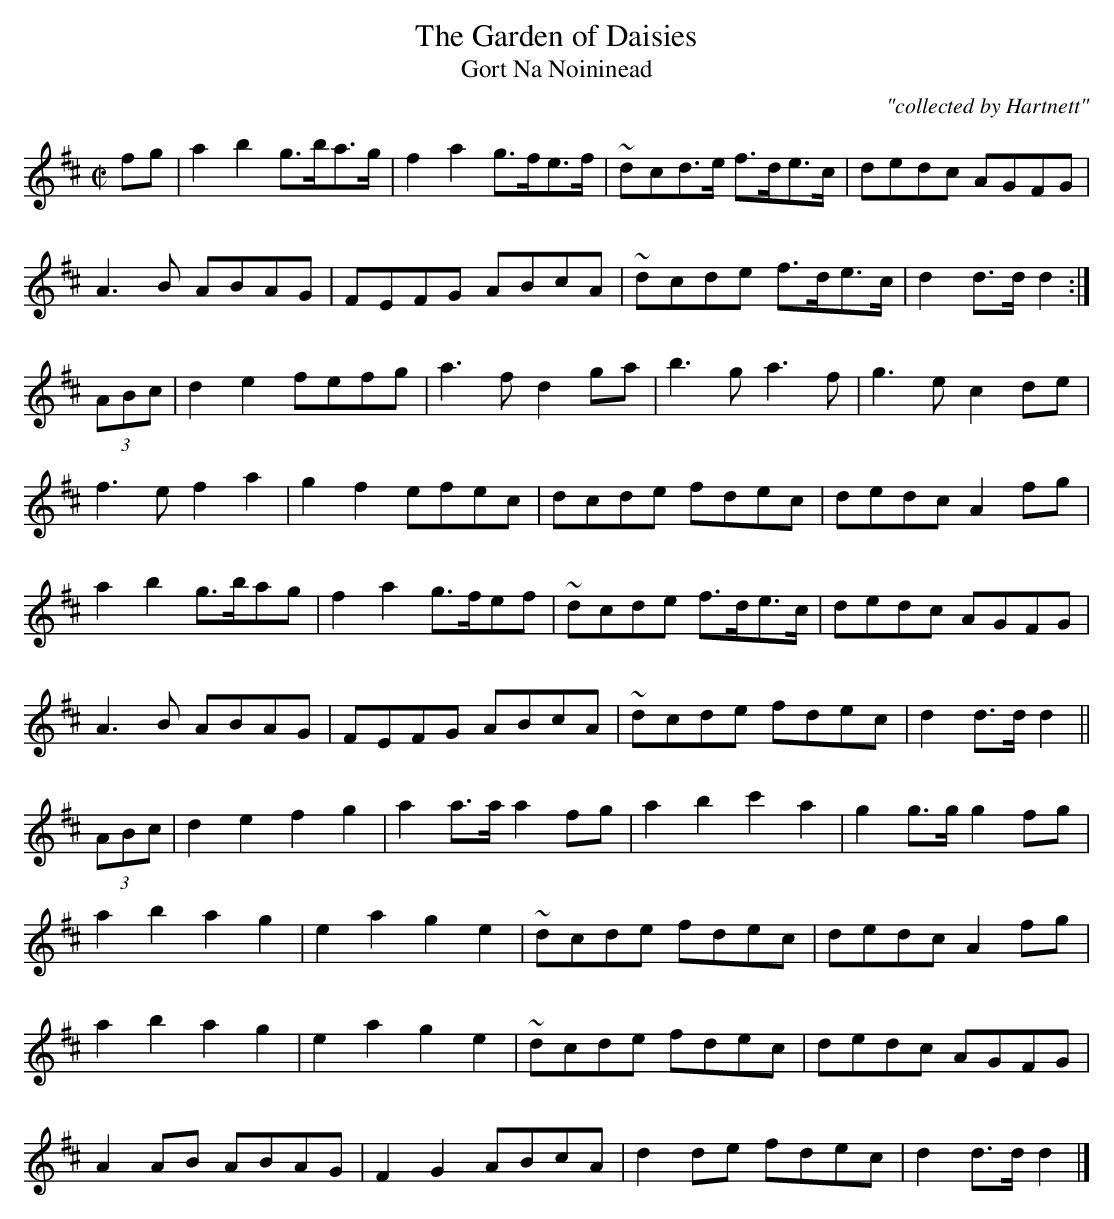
X:1
T: Garden of Daisies, The
T: Gort Na Noininead
C: "collected by Hartnett"
M: C|
L: 1/8
K: D
fg|a2 b2 g3/2b/a3/2g/|f2 a2 g3/2f/e3/2f/|~d-cd3/2e/ f3/2d/e3/2c/|dedc AGFG|
A3 B ABAG|FEFG ABcA|~d-cde f3/2d/e3/2c/|d2 d3/2d/ d2:|
(3ABc|d2 e2 fefg|a3 f d2 ga|b3 g a3 f|g3 e c2 d-e|
f3 e f2 a2|g2 f2 efec|dcde fdec|dedc A2 f-g|
a2 b2 g3/2b/ag|f2 a2 g3/2f/ef|~d-cde f3/2d/e3/2c/|dedc AGFG|
A3 B ABAG|FEFG ABcA|~d-cde fdec|d2 d3/2d/ d2||
(3ABc|d2 e2 f2 g2|a2 a3/2a/ a2 f-g|a2 b2 c'2 a2|g2 g3/2g/ g2 f-g|
a2 b2 a2 g2|e2 a2 g2 e2|~d-cde fdec|dedc A2 f-g|
a2 b2 a2 g2|e2 a2 g2 e2|~d-cde fdec|dedc AGFG|
A2 AB ABAG|F2 G2 ABcA|d2 de fdec|d2 d3/2d/ d2|]
